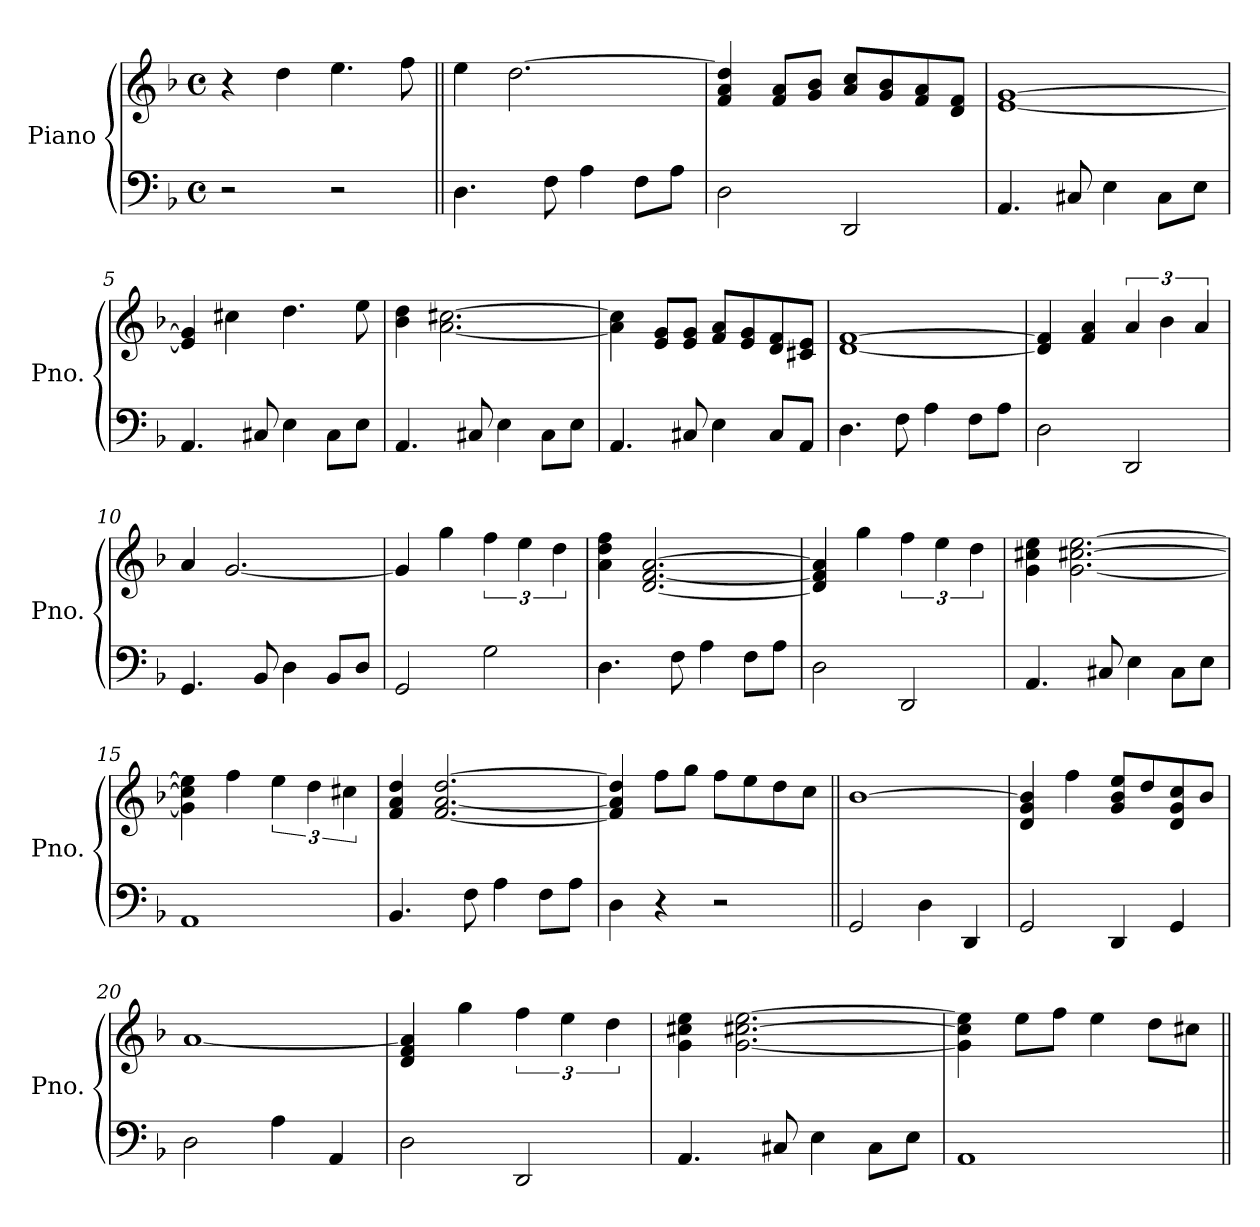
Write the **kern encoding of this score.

**kern	**kern
*part1	*part1
*staff2	*staff1
*I"Piano	*
*I'Pno.	*
*clefF4	*clefG2
*k[b-]	*k[b-]
*M4/4	*M4/4
*met(c)	*met(c)
=1	=1
2r	4r
.	4dd\
2r	4.ee\
.	8ff\
=2||	=2||
4.D\	4ee\
.	[2.dd\
8F\	.
4A\	.
8F\L	.
8A\J	.
=3	=3
2D\	4f/ 4a/ 4dd/]
.	8f/ 8a/L
.	8g/ 8b-/J
2DD/	8a/ 8cc/L
.	8g/ 8b-/
.	8f/ 8a/
.	8d/ 8f/J
=4	=4
4.AA/	[1e [1g
8C#X/	.
4E\	.
8C#\L	.
8E\J	.
!!LO:LB:g=z
=5	=5
4.AA/	4e/] 4g/]
.	4cc#X\
8C#X/	.
4E\	4.dd\
8C#\L	.
8E\J	8ee\
=6	=6
4.AA/	4b-\ 4dd\
.	[2.a\ [2.cc#X\
8C#X/	.
4E\	.
8C#\L	.
8E\J	.
=7	=7
4.AA/	4a\] 4cc#\]
.	8e/ 8g/L
8C#X/	8e/ 8g/J
4E\	8f/ 8a/L
.	8e/ 8g/
8C#/L	8d/ 8f/
8AA/J	8c#X/ 8e/J
=8	=8
4.D\	[1d [1f
8F\	.
4A\	.
8F\L	.
8A\J	.
!!LO:LB:g=z
=9	=9
2D\	4d/] 4f/]
.	4f/ 4a/
2DD/	6a/
.	6b-\
.	6a/
=10	=10
4.GG/	4a/
.	[2.g/
8BB-/	.
4D\	.
8BB-/L	.
8D/J	.
=11	=11
2GG/	4g/]
.	4gg\
2G\	6ff\
.	6ee\
.	6dd\
=12	=12
4.D\	4a\ 4dd\ 4ff\
.	[2.d/ [2.f/ [2.a/
8F\	.
4A\	.
8F\L	.
8A\J	.
!!LO:LB:g=z
=13	=13
2D\	4d/] 4f/] 4a/]
.	4gg\
2DD/	6ff\
.	6ee\
.	6dd\
=14	=14
4.AA/	4g\ 4cc#X\ 4ee\
.	[2.g\ [2.cc#X\ [2.ee\
8C#X/	.
4E\	.
8C#\L	.
8E\J	.
=15	=15
1AA	4g\] 4cc#\] 4ee\]
.	4ff\
.	6ee\
.	6dd\
.	6cc#X\
=16	=16
4.BB-/	4f/ 4a/ 4dd/
.	[2.f/ [2.a/ [2.dd/
8F\	.
4A\	.
8F\L	.
8A\J	.
!!LO:LB:g=z
=17	=17
4D\	4f/] 4a/] 4dd/]
4r	8ff\L
.	8gg\J
2r	8ff\L
.	8ee\
.	8dd\
.	8cc\J
=18||	=18||
2GG/	[1b-
4D\	.
4DD/	.
=19	=19
2GG/	4d/ 4g/ 4b-/]
.	4ff\
4DD/	8g/ 8b-/ 8ee/L
.	8dd/
4GG/	8d/ 8g/ 8cc/
.	8b-/J
=20	=20
2D\	[1a
4A\	.
4AA/	.
!!LO:PB:g=z
=21	=21
2D\	4d/ 4f/ 4a/]
.	4gg\
2DD/	6ff\
.	6ee\
.	6dd\
=22	=22
4.AA/	4g\ 4cc#X\ 4ee\
.	[2.g\ [2.cc#X\ [2.ee\
8C#X/	.
4E\	.
8C#\L	.
8E\J	.
=23	=23
1AA	4g\] 4cc#\] 4ee\]
.	8ee\L
.	8ff\J
.	4ee\
.	8dd\L
.	8cc#X\J
=||	=||
*-	*-
